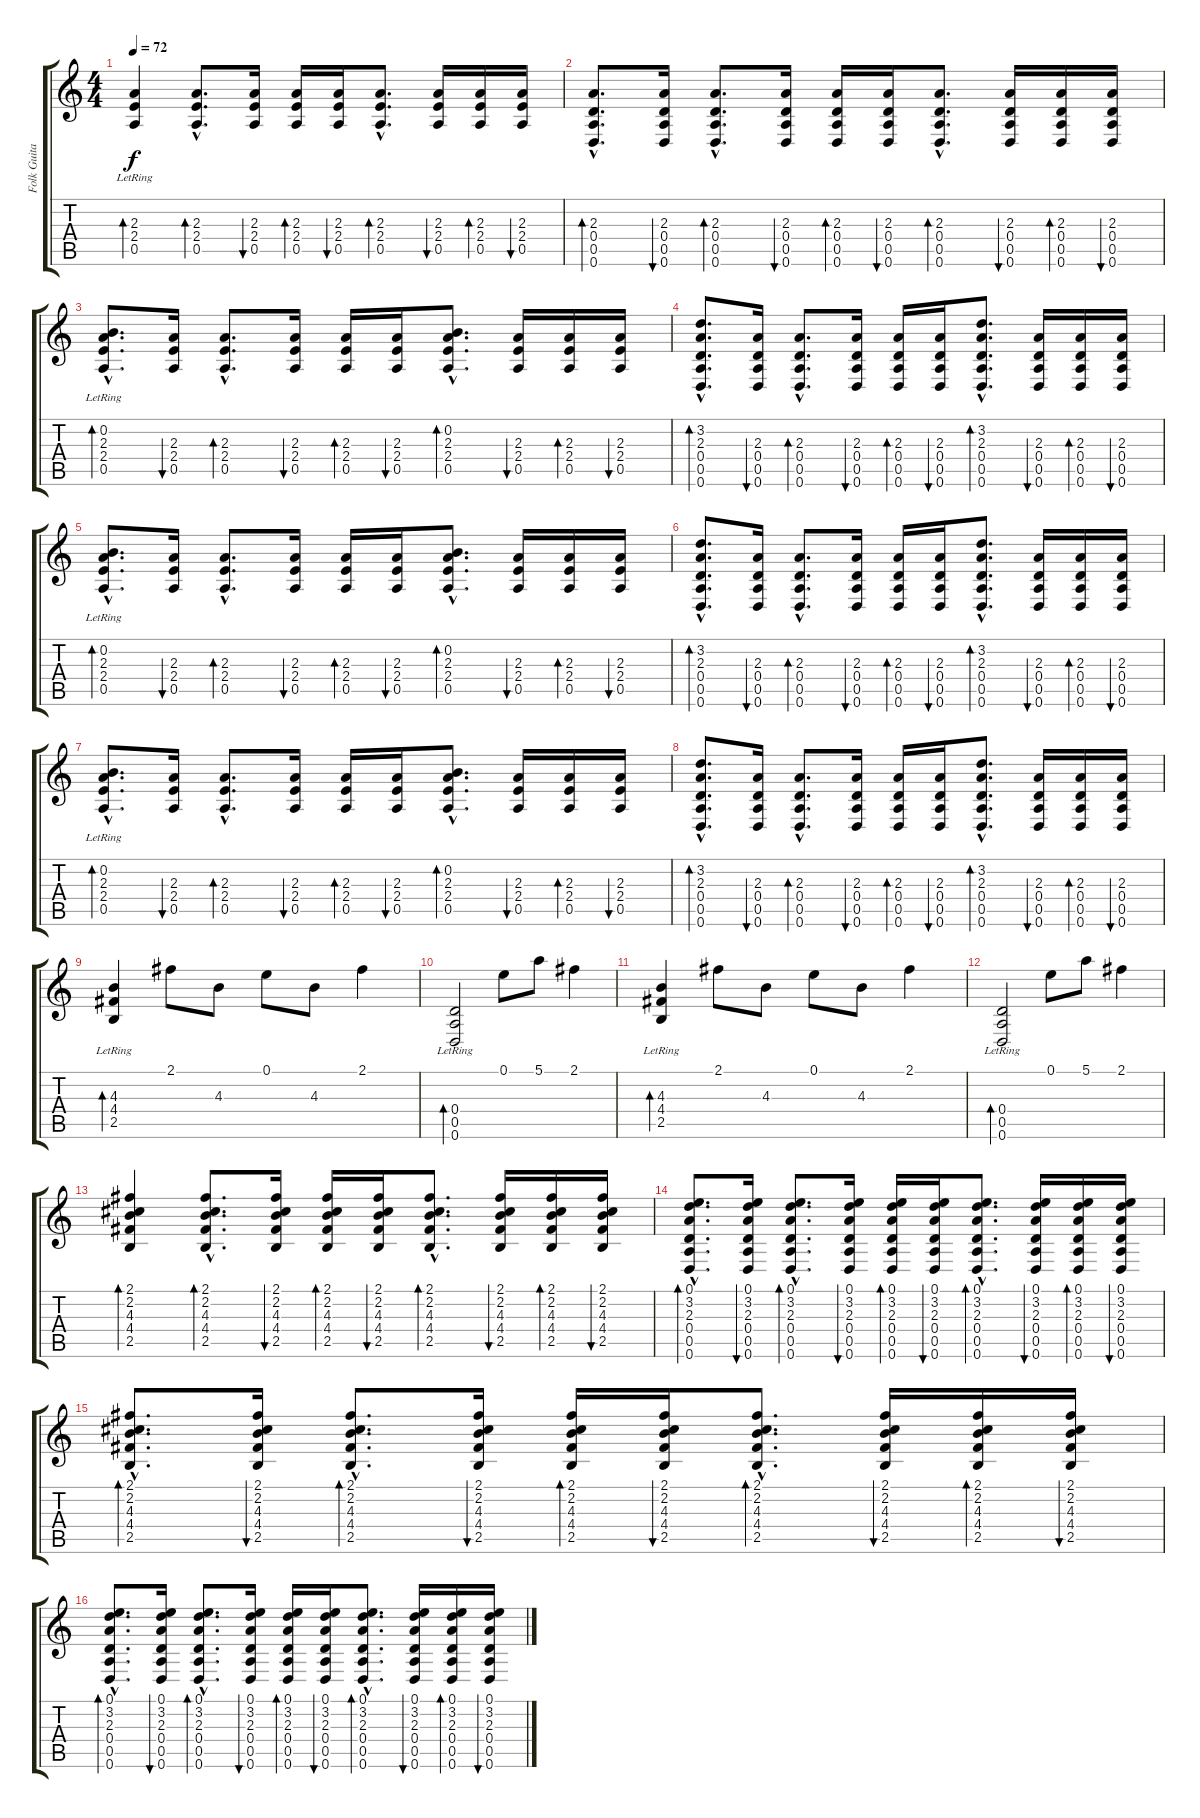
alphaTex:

\track ("Folk Guitar (drop D)" "Folk Guita") {instrument acousticguitarsteel}
\staff {score tabs}
\tuning (E4 B3 G3 D3 A2 D2) {hide}
\ts (4 4)
\tempo 72
\clef g2
\ks c
(2.3{lr} 2.4{lr} 0.5{lr}).4{bd 240 dy f volume 7} (2.3{hac} 2.4{hac} 0.5{hac}).8{d bd 120} (2.3 2.4 0.5).16{bu 120} (2.3 2.4 0.5).16{bd 120} (2.3 2.4 0.5).16{bu 120} (2.3{hac} 2.4{hac} 0.5{hac}).8{d bd 120} (2.3 2.4 0.5).16{bu 120} (2.3 2.4 0.5).16{bd 120} (2.3 2.4 0.5).16{bu 120} |
(2.3{hac} 0.4{hac} 0.5{hac} 0.6{hac}).8{d bd 60} (2.3 0.4 0.5 0.6).16{bu 60} (2.3{hac} 0.4{hac} 0.5{hac} 0.6{hac}).8{d bd 60} (2.3 0.4 0.5 0.6).16{bu 60} (2.3 0.4 0.5 0.6).16{bd 60} (2.3 0.4 0.5 0.6).16{bu 60} (2.3{hac} 0.4{hac} 0.5{hac} 0.6{hac}).8{d bd 60} (2.3 0.4 0.5 0.6).16{bu 60} (2.3 0.4 0.5 0.6).16{bd 60} (2.3 0.4 0.5 0.6).16{bu 60} |
(0.2{hac lr} 2.3{hac} 2.4{hac} 0.5{hac}).8{d bd 60} (2.3 2.4 0.5).16{bu 60} (2.3{hac} 2.4{hac} 0.5{hac}).8{d bd 60} (2.3 2.4 0.5).16{bu 60} (2.3 2.4 0.5).16{bd 60} (2.3 2.4 0.5).16{bu 60} (0.2{hac} 2.3{hac} 2.4{hac} 0.5{hac}).8{d bd 60} (2.3 2.4 0.5).16{bu 60} (2.3 2.4 0.5).16{bd 60} (2.3 2.4 0.5).16{bu 60} |
(3.2{hac} 2.3{hac} 0.4{hac} 0.5{hac} 0.6{hac}).8{d bd 60} (2.3 0.4 0.5 0.6).16{bu 60} (2.3{hac} 0.4{hac} 0.5{hac} 0.6{hac}).8{d bd 60} (2.3 0.4 0.5 0.6).16{bu 60} (2.3 0.4 0.5 0.6).16{bd 60} (2.3 0.4 0.5 0.6).16{bu 60} (3.2{hac} 2.3{hac} 0.4{hac} 0.5{hac} 0.6{hac}).8{d bd 60} (2.3 0.4 0.5 0.6).16{bu 60} (2.3 0.4 0.5 0.6).16{bd 60} (2.3 0.4 0.5 0.6).16{bu 60} |
(0.2{hac lr} 2.3{hac} 2.4{hac} 0.5{hac}).8{d bd 60} (2.3 2.4 0.5).16{bu 60} (2.3{hac} 2.4{hac} 0.5{hac}).8{d bd 60} (2.3 2.4 0.5).16{bu 60} (2.3 2.4 0.5).16{bd 60} (2.3 2.4 0.5).16{bu 60} (0.2{hac} 2.3{hac} 2.4{hac} 0.5{hac}).8{d bd 60} (2.3 2.4 0.5).16{bu 60} (2.3 2.4 0.5).16{bd 60} (2.3 2.4 0.5).16{bu 60} |
(3.2{hac} 2.3{hac} 0.4{hac} 0.5{hac} 0.6{hac}).8{d bd 60} (2.3 0.4 0.5 0.6).16{bu 60} (2.3{hac} 0.4{hac} 0.5{hac} 0.6{hac}).8{d bd 60} (2.3 0.4 0.5 0.6).16{bu 60} (2.3 0.4 0.5 0.6).16{bd 60} (2.3 0.4 0.5 0.6).16{bu 60} (3.2{hac} 2.3{hac} 0.4{hac} 0.5{hac} 0.6{hac}).8{d bd 60} (2.3 0.4 0.5 0.6).16{bu 60} (2.3 0.4 0.5 0.6).16{bd 60} (2.3 0.4 0.5 0.6).16{bu 60} |
(0.2{hac lr} 2.3{hac} 2.4{hac} 0.5{hac}).8{d bd 60} (2.3 2.4 0.5).16{bu 60} (2.3{hac} 2.4{hac} 0.5{hac}).8{d bd 60} (2.3 2.4 0.5).16{bu 60} (2.3 2.4 0.5).16{bd 60} (2.3 2.4 0.5).16{bu 60} (0.2{hac} 2.3{hac} 2.4{hac} 0.5{hac}).8{d bd 60} (2.3 2.4 0.5).16{bu 60} (2.3 2.4 0.5).16{bd 60} (2.3 2.4 0.5).16{bu 60} |
(3.2{hac} 2.3{hac} 0.4{hac} 0.5{hac} 0.6{hac}).8{d bd 60} (2.3 0.4 0.5 0.6).16{bu 60} (2.3{hac} 0.4{hac} 0.5{hac} 0.6{hac}).8{d bd 60} (2.3 0.4 0.5 0.6).16{bu 60} (2.3 0.4 0.5 0.6).16{bd 60} (2.3 0.4 0.5 0.6).16{bu 60} (3.2{hac} 2.3{hac} 0.4{hac} 0.5{hac} 0.6{hac}).8{d bd 60} (2.3 0.4 0.5 0.6).16{bu 60} (2.3 0.4 0.5 0.6).16{bd 60} (2.3 0.4 0.5 0.6).16{bu 60} |
(4.3{lr} 4.4{lr} 2.5{lr}).4{bd 240 volume 10} 2.1.8 4.3.8 0.1.8 4.3.8 2.1.4 |
(0.4{lr} 0.5{lr} 0.6{lr}).2{bd 120} 0.1.8 5.1.8 2.1.4 |
(4.3{lr} 4.4{lr} 2.5{lr}).4{bd 240} 2.1.8 4.3.8 0.1.8 4.3.8 2.1.4 |
(0.4{lr} 0.5{lr} 0.6{lr}).2{bd 120} 0.1.8 5.1.8 2.1.4 |
(2.1 2.2 4.3 4.4 2.5).4{bd 60 volume 7} (2.1{hac} 2.2{hac} 4.3{hac} 4.4{hac} 2.5{hac}).8{d bd 60} (2.1 2.2 4.3 4.4 2.5).16{bu 60} (2.1 2.2 4.3 4.4 2.5).16{bd 60} (2.1 2.2 4.3 4.4 2.5).16{bu 60} (2.1{hac} 2.2{hac} 4.3{hac} 4.4{hac} 2.5{hac}).8{d bd 60} (2.1 2.2 4.3 4.4 2.5).16{bu 60} (2.1 2.2 4.3 4.4 2.5).16{bd 60} (2.1 2.2 4.3 4.4 2.5).16{bu 60} |
(0.1{hac} 3.2{hac} 2.3{hac} 0.4{hac} 0.5{hac} 0.6{hac}).8{d bd 60} (0.1 3.2 2.3 0.4 0.5 0.6).16{bu 60} (0.1{hac} 3.2{hac} 2.3{hac} 0.4{hac} 0.5{hac} 0.6{hac}).8{d bd 60} (0.1 3.2 2.3 0.4 0.5 0.6).16{bu 60} (0.1 3.2 2.3 0.4 0.5 0.6).16{bd 60} (0.1 3.2 2.3 0.4 0.5 0.6).16{bu 60} (0.1{hac} 3.2{hac} 2.3{hac} 0.4{hac} 0.5{hac} 0.6{hac}).8{d bd 60} (0.1 3.2 2.3 0.4 0.5 0.6).16{bu 60} (0.1 3.2 2.3 0.4 0.5 0.6).16{bd 60} (0.1 3.2 2.3 0.4 0.5 0.6).16{bu 60} |
(2.1{hac} 2.2{hac} 4.3{hac} 4.4{hac} 2.5{hac}).8{d bd 60} (2.1 2.2 4.3 4.4 2.5).16{bu 60} (2.1{hac} 2.2{hac} 4.3{hac} 4.4{hac} 2.5{hac}).8{d bd 60} (2.1 2.2 4.3 4.4 2.5).16{bu 60} (2.1 2.2 4.3 4.4 2.5).16{bd 60} (2.1 2.2 4.3 4.4 2.5).16{bu 60} (2.1{hac} 2.2{hac} 4.3{hac} 4.4{hac} 2.5{hac}).8{d bd 60} (2.1 2.2 4.3 4.4 2.5).16{bu 60} (2.1 2.2 4.3 4.4 2.5).16{bd 60} (2.1 2.2 4.3 4.4 2.5).16{bu 60} |
(0.1{hac} 3.2{hac} 2.3{hac} 0.4{hac} 0.5{hac} 0.6{hac}).8{d bd 60} (0.1 3.2 2.3 0.4 0.5 0.6).16{bu 60} (0.1{hac} 3.2{hac} 2.3{hac} 0.4{hac} 0.5{hac} 0.6{hac}).8{d bd 60} (0.1 3.2 2.3 0.4 0.5 0.6).16{bu 60} (0.1 3.2 2.3 0.4 0.5 0.6).16{bd 60} (0.1 3.2 2.3 0.4 0.5 0.6).16{bu 60} (0.1{hac} 3.2{hac} 2.3{hac} 0.4{hac} 0.5{hac} 0.6{hac}).8{d bd 60} (0.1 3.2 2.3 0.4 0.5 0.6).16{bu 60} (0.1 3.2 2.3 0.4 0.5 0.6).16{bd 60} (0.1 3.2 2.3 0.4 0.5 0.6).16{bu 60}
